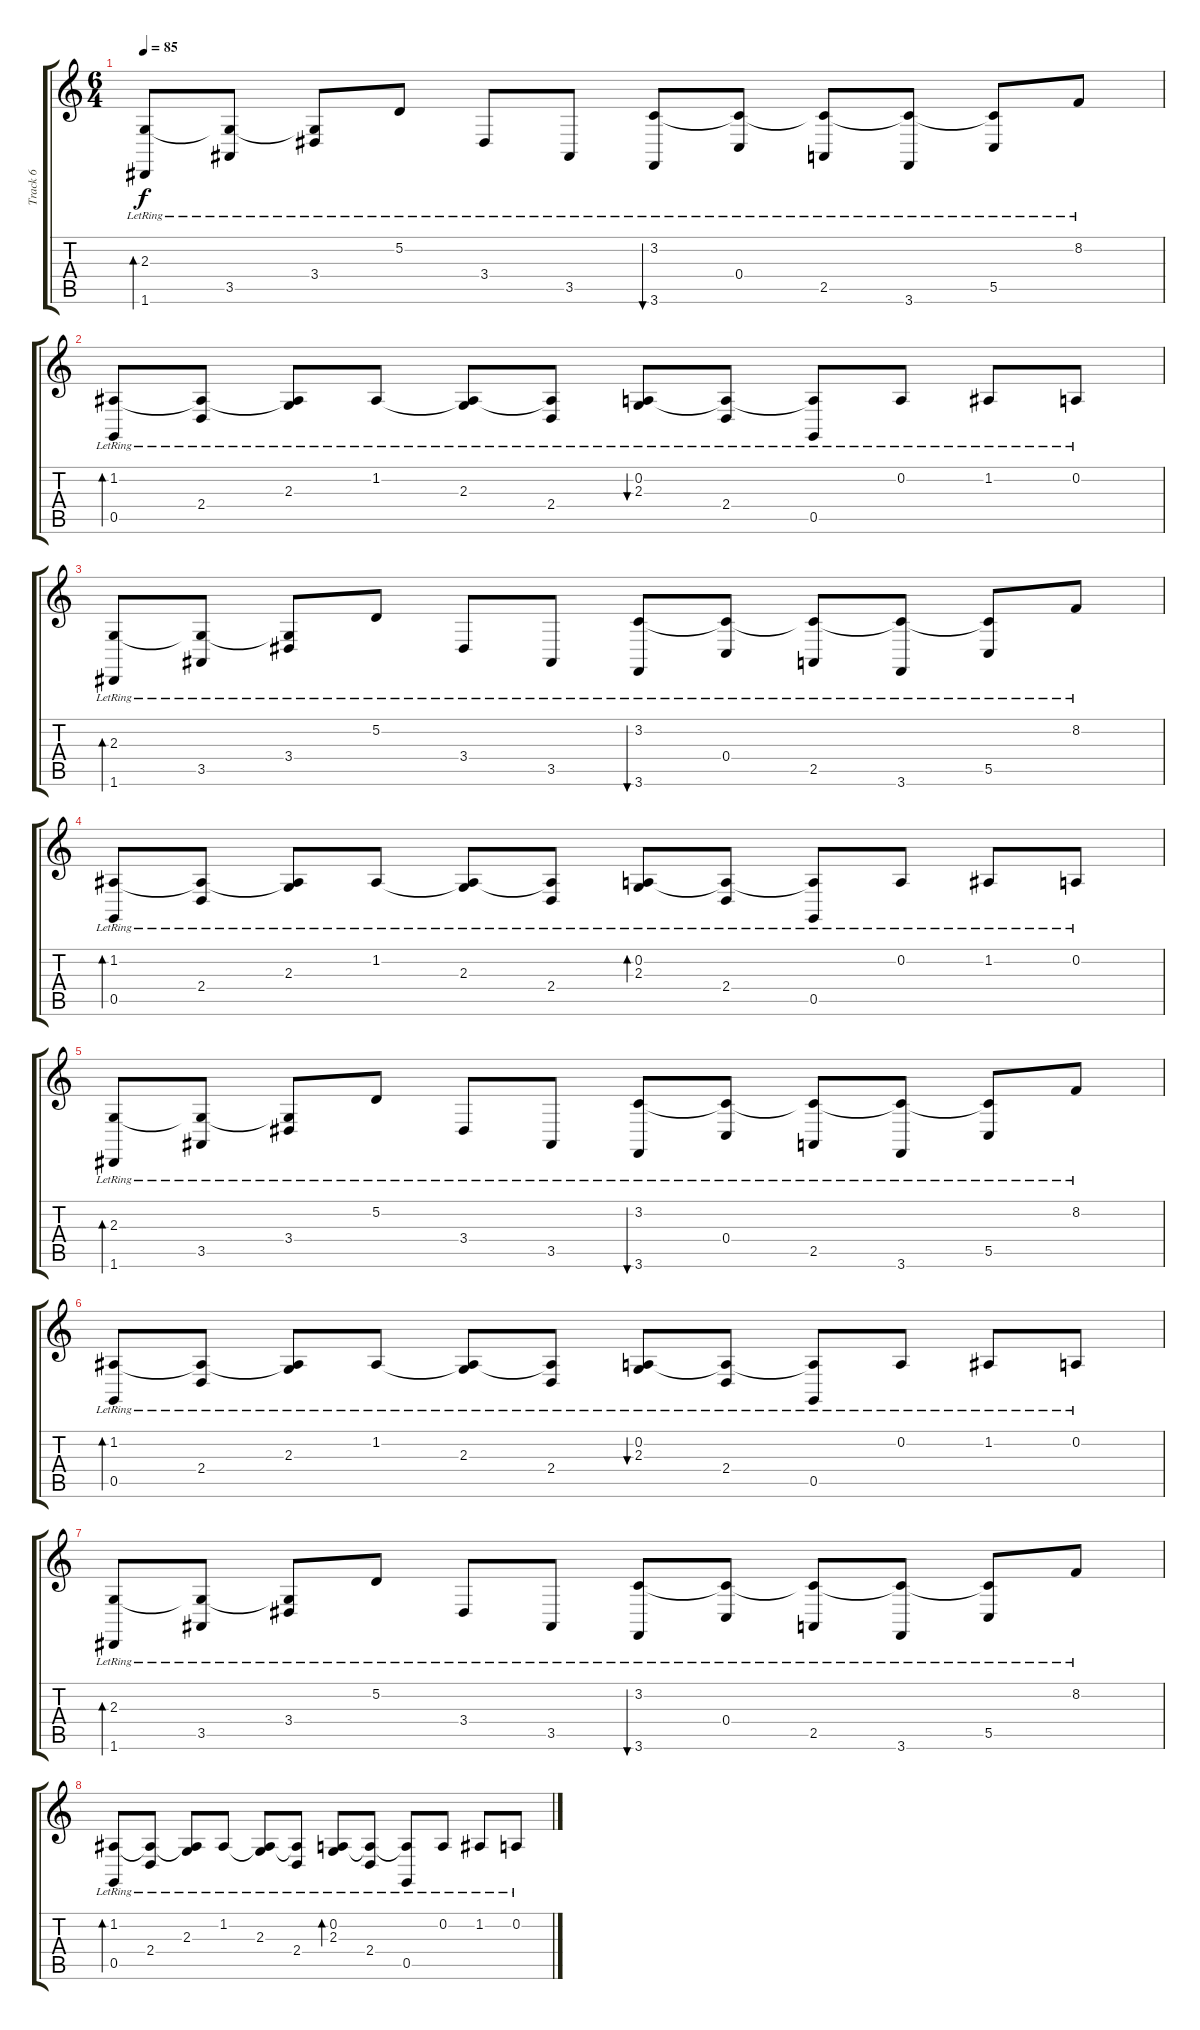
\track ("Track 6" "Track 6") {instrument brightacousticpiano}
\staff {score tabs}
\tuning (D4 A3 F3 C3 G2 D2) {hide}
\ts (6 4)
\tempo 85
\clef g2
\ks c
(2.3{lr} 1.6{lr}).8{bd 60 dy f} (2.3{t} 3.5{lr}).8 (2.3{t} 3.4{lr}).8 5.2{lr}.8 3.4{lr}.8 3.5{lr}.8 (3.2{lr} 3.6).8{bu 60} (3.2{t} 0.4{lr}).8 (3.2{t} 2.5{lr}).8 (3.2{t} 3.6{lr}).8 (3.2{t} 5.5{lr}).8 8.2{lr}.8 |
(1.2{lr} 0.5{lr}).8{bd 60} (1.2{t} 2.4{lr}).8 (1.2{t} 2.3{lr}).8 1.2{lr}.8 (1.2{t} 2.3{lr}).8 (1.2{t} 2.4{lr}).8 (0.2{lr} 2.3{lr}).8{bu 60} (0.2{t} 2.4{lr}).8 (0.2{t} 0.5{lr}).8 0.2{lr}.8 1.2{lr}.8 0.2{lr}.8 |
(2.3{lr} 1.6{lr}).8{bd 60} (2.3{t} 3.5{lr}).8 (2.3{t} 3.4{lr}).8 5.2{lr}.8 3.4{lr}.8 3.5{lr}.8 (3.2{lr} 3.6).8{bu 60} (3.2{t} 0.4{lr}).8 (3.2{t} 2.5{lr}).8 (3.2{t} 3.6{lr}).8 (3.2{t} 5.5{lr}).8 8.2{lr}.8 |
(1.2{lr} 0.5{lr}).8{bd 60} (1.2{t} 2.4{lr}).8 (1.2{t} 2.3{lr}).8 1.2{lr}.8 (1.2{t} 2.3{lr}).8 (1.2{t} 2.4{lr}).8 (0.2{lr} 2.3{lr}).8{bd 60} (0.2{t} 2.4{lr}).8 (0.2{t} 0.5{lr}).8 0.2{lr}.8 1.2{lr}.8 0.2{lr}.8 |
(2.3{lr} 1.6{lr}).8{bd 60} (2.3{t} 3.5{lr}).8 (2.3{t} 3.4{lr}).8 5.2{lr}.8 3.4{lr}.8 3.5{lr}.8 (3.2{lr} 3.6).8{bu 60} (3.2{t} 0.4{lr}).8 (3.2{t} 2.5{lr}).8 (3.2{t} 3.6{lr}).8 (3.2{t} 5.5{lr}).8 8.2{lr}.8 |
(1.2{lr} 0.5{lr}).8{bd 60} (1.2{t} 2.4{lr}).8 (1.2{t} 2.3{lr}).8 1.2{lr}.8 (1.2{t} 2.3{lr}).8 (1.2{t} 2.4{lr}).8 (0.2{lr} 2.3{lr}).8{bu 60} (0.2{t} 2.4{lr}).8 (0.2{t} 0.5{lr}).8 0.2{lr}.8 1.2{lr}.8 0.2{lr}.8 |
(2.3{lr} 1.6{lr}).8{bd 60} (2.3{t} 3.5{lr}).8 (2.3{t} 3.4{lr}).8 5.2{lr}.8 3.4{lr}.8 3.5{lr}.8 (3.2{lr} 3.6).8{bu 60} (3.2{t} 0.4{lr}).8 (3.2{t} 2.5{lr}).8 (3.2{t} 3.6{lr}).8 (3.2{t} 5.5{lr}).8 8.2{lr}.8 |
(1.2{lr} 0.5{lr}).8{bd 60} (1.2{t} 2.4{lr}).8 (1.2{t} 2.3{lr}).8 1.2{lr}.8 (1.2{t} 2.3{lr}).8 (1.2{t} 2.4{lr}).8 (0.2{lr} 2.3{lr}).8{bd 60} (0.2{t} 2.4{lr}).8 (0.2{t} 0.5{lr}).8 0.2{lr}.8 1.2{lr}.8 0.2{lr}.8
